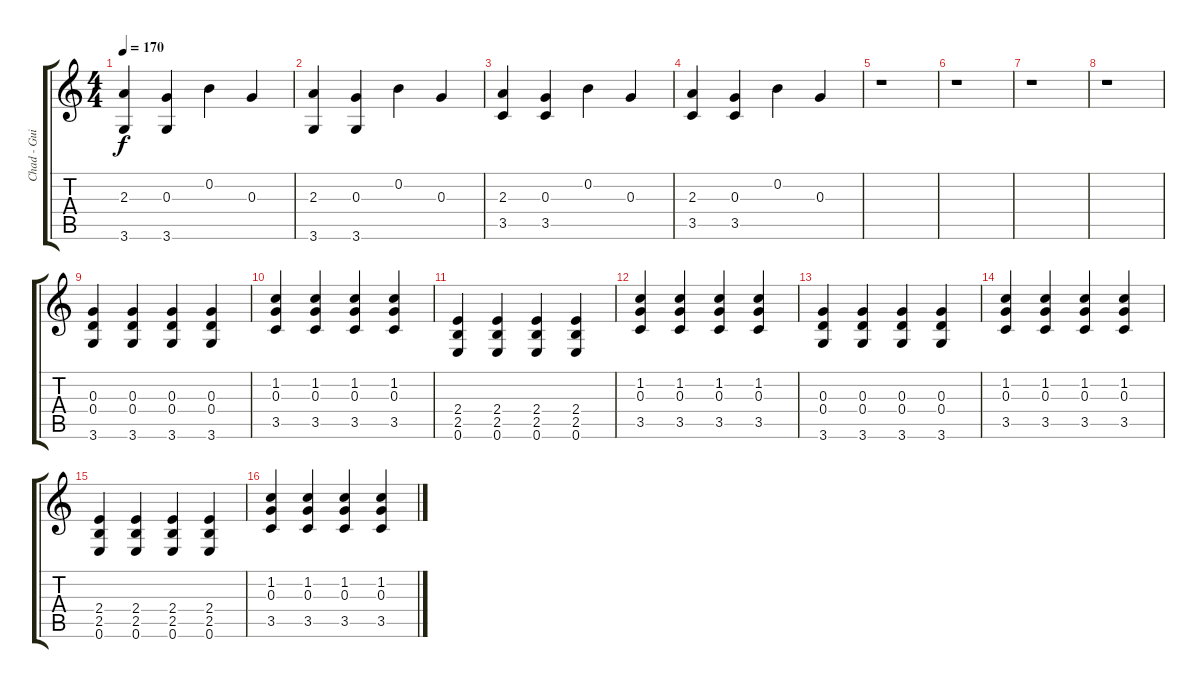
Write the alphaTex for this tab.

\track ("Chad - Guitar" "Chad - Gui") {instrument overdrivenguitar}
\staff {score tabs}
\tuning (E4 B3 G3 D3 A2 E2) {hide}
\ts (4 4)
\tempo 170
\clef g2
\ks c
(2.3 3.6).4{dy f} (0.3 3.6).4 0.2.4 0.3.4 |
(2.3 3.6).4 (0.3 3.6).4 0.2.4 0.3.4 |
(2.3 3.5).4 (0.3 3.5).4 0.2.4 0.3.4 |
(2.3 3.5).4 (0.3 3.5).4 0.2.4 0.3.4 |
r.1 |
r.1 |
r.1 |
r.1 |
(0.3 0.4 3.6).4 (0.3 0.4 3.6).4 (0.3 0.4 3.6).4 (0.3 0.4 3.6).4 |
(1.2 0.3 3.5).4 (1.2 0.3 3.5).4 (1.2 0.3 3.5).4 (1.2 0.3 3.5).4 |
(2.4 2.5 0.6).4 (2.4 2.5 0.6).4 (2.4 2.5 0.6).4 (2.4 2.5 0.6).4 |
(1.2 0.3 3.5).4 (1.2 0.3 3.5).4 (1.2 0.3 3.5).4 (1.2 0.3 3.5).4 |
(0.3 0.4 3.6).4 (0.3 0.4 3.6).4 (0.3 0.4 3.6).4 (0.3 0.4 3.6).4 |
(1.2 0.3 3.5).4 (1.2 0.3 3.5).4 (1.2 0.3 3.5).4 (1.2 0.3 3.5).4 |
(2.4 2.5 0.6).4 (2.4 2.5 0.6).4 (2.4 2.5 0.6).4 (2.4 2.5 0.6).4 |
(1.2 0.3 3.5).4 (1.2 0.3 3.5).4 (1.2 0.3 3.5).4 (1.2 0.3 3.5).4
